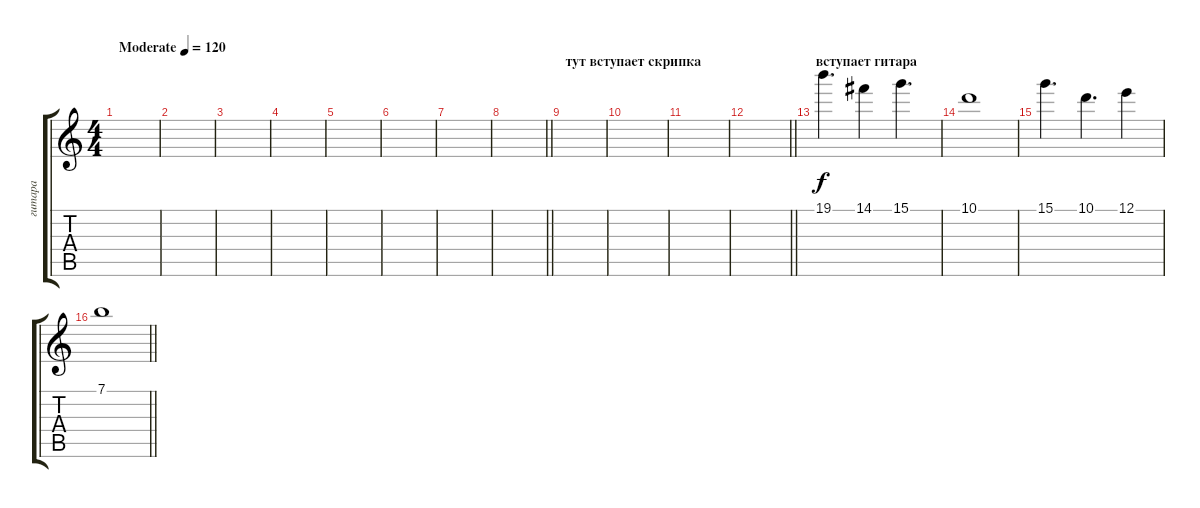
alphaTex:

\track ("гитара" "гитара") {instrument electricguitarjazz}
\staff {score tabs}
\tuning (E4 B3 G3 D3 A2 E2) {hide}
\ts (4 4)
\tempo (120 "Moderate")
\clef g2
\ks c
|
|
|
|
|
|
|
\barLineRight lightlight
|
\section ("" "тут вступает скрипка")
|
|
|
\barLineRight lightlight
|
\section ("" "вступает гитара")
19.1.4{d} 14.1.4 15.1.4{d} |
10.1.1 |
15.1.4{d} 10.1.4{d} 12.1.4 |
\barLineRight lightlight
7.1.1
